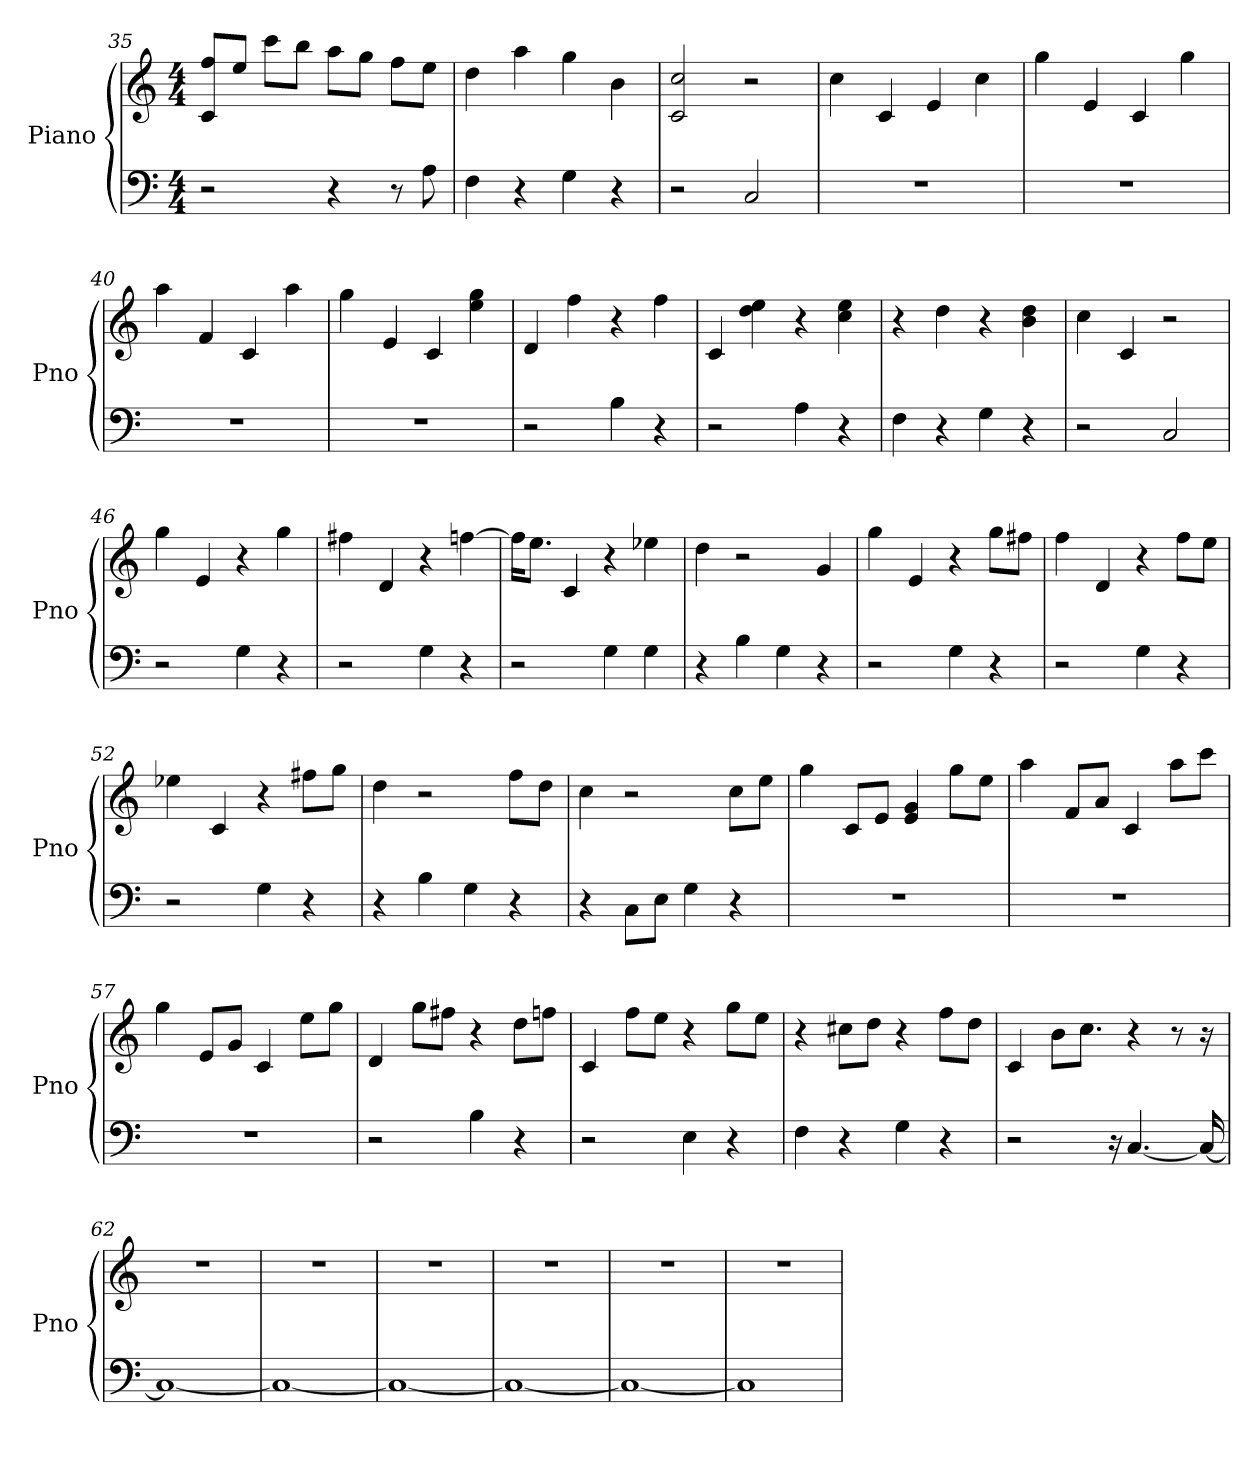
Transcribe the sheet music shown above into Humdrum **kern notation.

**kern	**kern
*part1	*part1
*staff2	*staff1
*I"Piano	*
*I'Pno	*
*clefF4	*clefG2
*k[]	*k[]
*C:	*C:
*M4/4	*M4/4
=35	=35
2r	8c/ 8ff/L
.	8ee/J
.	8ccc\L
.	8bb\J
4r	8aa\L
.	8gg\J
8r	8ff\L
8A	8ee\J
=36	=36
4F	4dd
4r	4aa
4G	4gg
4r	4b
=37	=37
2r	2cc 2c
2C	2r
=38	=38
1r	4cc
.	4c
.	4e
.	4cc
=39	=39
1r	4gg
.	4e
.	4c
.	4gg
=40	=40
1r	4aa
.	4f
.	4c
.	4aa
=41	=41
1r	4gg
.	4e
.	4c
.	4gg 4ee
=42	=42
2r	4d
.	4ff
4B	4r
4r	4ff
=43	=43
2r	4c
.	4ee 4dd
4A	4r
4r	4ee 4cc
=44	=44
4F	4r
4r	4dd
4G	4r
4r	4dd 4b
=45	=45
2r	4cc
.	4c
2C	2r
=46	=46
2r	4gg
.	4e
4G	4r
4r	4gg
=47	=47
2r	4ff#
.	4d
4G	4r
4r	[4ff
=48	=48
2r	16ff\KL]
.	8.ee\J
.	4c
4G	4r
4G	4ee-
=49	=49
4r	4dd
4B	2r
4G	.
4r	4g
=50	=50
2r	4gg
.	4e
4G	4r
4r	8gg\L
.	8ff#\J
=51	=51
2r	4ff
.	4d
4G	4r
4r	8ff\L
.	8ee\J
=52	=52
2r	4ee-
.	4c
4G	4r
4r	8ff#\L
.	8gg\J
=53	=53
4r	4dd
4B	2r
4G	.
4r	8ff\L
.	8dd\J
=54	=54
4r	4cc
8C\L	2r
8E\J	.
4G	.
4r	8cc\L
.	8ee\J
=55	=55
1r	4gg
.	8c/L
.	8e/J
.	4e 4g
.	8gg\L
.	8ee\J
=56	=56
1r	4aa
.	8f/L
.	8a/J
.	4c
.	8aa\L
.	8ccc\J
=57	=57
1r	4gg
.	8e/L
.	8g/J
.	4c
.	8ee\L
.	8gg\J
=58	=58
2r	4d
.	8gg\L
.	8ff#\J
4B	4r
4r	8dd\L
.	8ff\J
=59	=59
2r	4c
.	8ff\L
.	8ee\J
4E	4r
4r	8gg\L
.	8ee\J
=60	=60
4F	4r
4r	8cc#\L
.	8dd\J
4G	4r
4r	8ff\L
.	8dd\J
=61	=61
2r	4c
.	8b\L
.	8.cc\J
16r	.
[4.C	4r
.	8r
16C_	16r
=62	=62
1C_	1r
=63	=63
1C_	1r
=64	=64
1C_	1r
=65	=65
1C_	1r
=66	=66
1C_	1r
=67	=67
1C]	1r
=	=
*-	*-
